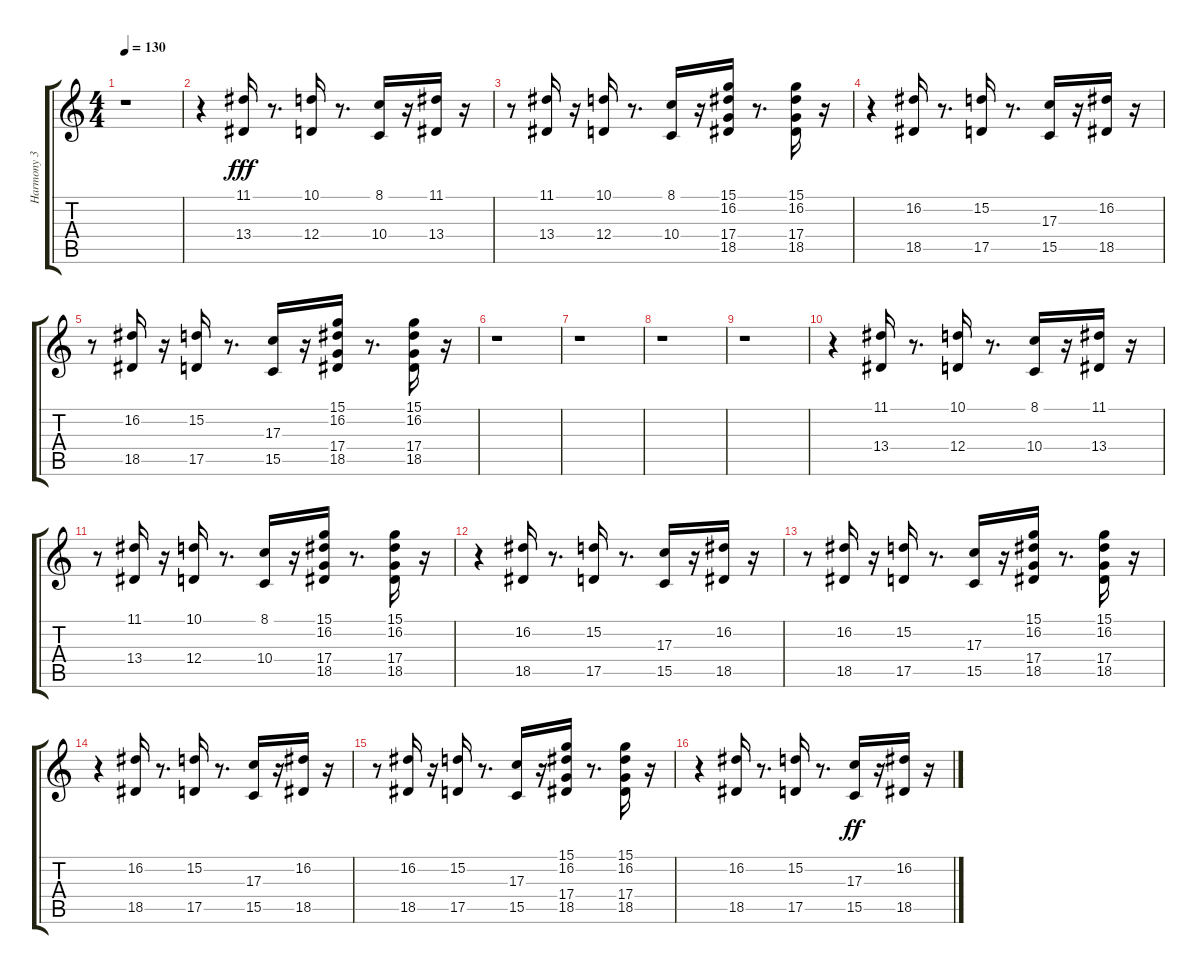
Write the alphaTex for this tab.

\track ("Harmony 3" "Harmony 3") {instrument synthbrass2}
\staff {score tabs}
\tuning (E4 B3 G3 D3 A2 E2) {hide}
\ts (4 4)
\tempo 130
\clef g2
\ks c
r.1{dy fff} |
r.4 (11.1 13.4).16{volume 10} r.8{d} (10.1 12.4).16 r.8{d} (8.1 10.4).16 r.16 (11.1 13.4).16 r.16 |
r.8 (11.1 13.4).16 r.16 (10.1 12.4).16 r.8{d} (8.1 10.4).16 r.16 (15.1 16.2 17.4 18.5).16 r.8{d} (15.1 16.2 17.4 18.5).16 r.16 |
r.4 (16.2 18.5).16 r.8{d} (15.2 17.5).16 r.8{d} (17.3 15.5).16 r.16 (16.2 18.5).16 r.16 |
r.8 (16.2 18.5).16 r.16 (15.2 17.5).16 r.8{d} (17.3 15.5).16 r.16 (15.1 16.2 17.4 18.5).16 r.8{d} (15.1 16.2 17.4 18.5).16 r.16 |
r.1 |
r.1 |
r.1 |
r.1 |
r.4 (11.1 13.4).16 r.8{d} (10.1 12.4).16 r.8{d} (8.1 10.4).16 r.16 (11.1 13.4).16 r.16 |
r.8 (11.1 13.4).16 r.16 (10.1 12.4).16 r.8{d} (8.1 10.4).16 r.16 (15.1 16.2 17.4 18.5).16 r.8{d} (15.1 16.2 17.4 18.5).16 r.16 |
r.4 (16.2 18.5).16 r.8{d} (15.2 17.5).16 r.8{d} (17.3 15.5).16 r.16 (16.2 18.5).16 r.16 |
r.8 (16.2 18.5).16 r.16 (15.2 17.5).16 r.8{d} (17.3 15.5).16 r.16 (15.1 16.2 17.4 18.5).16 r.8{d} (15.1 16.2 17.4 18.5).16 r.16 |
r.4 (16.2 18.5).16 r.8{d} (15.2 17.5).16 r.8{d} (17.3 15.5).16 r.16 (16.2 18.5).16 r.16 |
r.8 (16.2 18.5).16 r.16 (15.2 17.5).16 r.8{d} (17.3 15.5).16 r.16 (15.1 16.2 17.4 18.5).16 r.8{d} (15.1 16.2 17.4 18.5).16 r.16 |
r.4 (16.2 18.5).16 r.8{d} (15.2 17.5).16 r.8{d} (17.3 15.5).16{dy ff} r.16 (16.2 18.5).16 r.16
